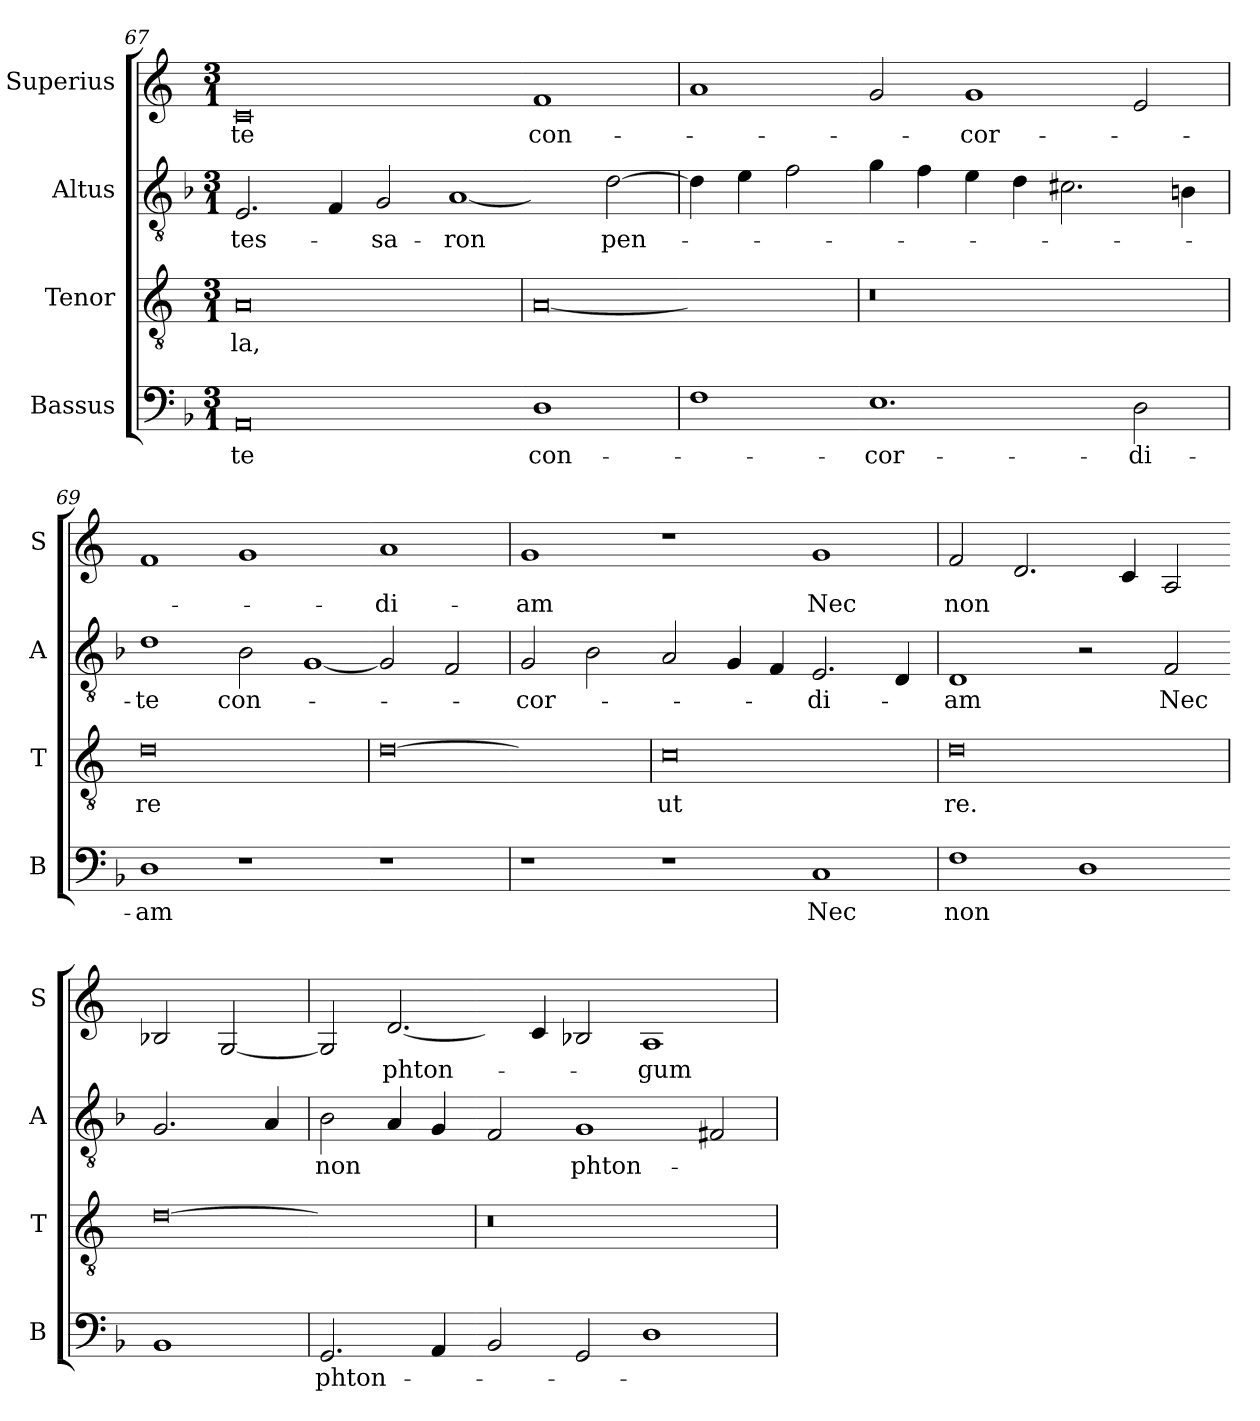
**kern	**text	**kern	**text	**kern	**text	**kern	**text
*part4	*part4	*part3	*part3	*part2	*part2	*part1	*part1
*staff4	*staff4	*staff3	*staff3	*staff2	*staff2	*staff1	*staff1
*I"Bassus	*	*I"Tenor	*	*I"Altus	*	*I"Superius	*
*I'B	*	*I'T	*	*I'A	*	*I'S	*
*clefF4	*	*clefGv2	*	*clefGv2	*	*clefG2	*
*k[b-]	*	*k[]	*	*k[b-]	*	*k[]	*
*M3/1	*	*M3/1	*	*M3/1	*	*M3/1	*
=67	=67	=67	=67	=67	=67	=67	=67
0AA	-te	[y0A	la,	2.E	tes-	0c	-te
.	.	.	.	4F	.	.	.
.	.	.	.	2G	-sa-	.	.
!	!	!	!	!LO:N:vis=1	!	!	!
.	.	.	.	[2A	-ron	.	.
=-	=-	=	=-	=-	=-	=-	=-
!	!	!LO:N:vis=0	!	!	!	!	!
1D	con-	1A_	.	2Ayy]	.	1f	con-
.	.	.	.	[2d	pen-	.	.
=68	=68	=68-	=68	=68	=68	=68	=68
1F	.	1Ayy]	.	4d]	.	1a	.
.	.	.	.	4e	.	.	.
.	.	.	.	2f	.	.	.
=-	=-	=	=-	=-	=-	=-	=-
1.E	-cor-	0r	.	4g	.	2g	.
.	.	.	.	4f	.	.	.
.	.	.	.	4e	.	1g	-cor-
.	.	.	.	4d	.	.	.
.	.	.	.	2.c#X	.	.	.
2D	-di-	.	.	.	.	2e	.
.	.	.	.	4Bn	.	.	.
=69	=69	=69	=69	=69	=69	=69	=69
1D	-am	[y0d	re	1d	-te	1f	.
1r	.	.	.	2B-	con-	1g	.
!	!	!	!	!LO:N:vis=1	!	!	!
.	.	.	.	[2G	.	.	.
=-	=-	=	=-	=-	=-	=-	=-
!	!	!LO:N:vis=0	!	!	!	!	!
1r	.	1d_	.	2G]	.	1a	-di-
.	.	.	.	2F	.	.	.
=70	=70	=70-	=70	=70	=70	=70	=70
1r	.	1dyy]	.	2G	-cor-	1g	-am
.	.	.	.	2B-	.	.	.
=-	=-	=	=-	=-	=-	=-	=-
1r	.	0c	ut	2A	.	1r	.
.	.	.	.	4G	.	.	.
.	.	.	.	4F	.	.	.
1C	Nec	.	.	2.E	-di-	1g	Nec
.	.	.	.	4D	.	.	.
=71	=71	=71	=71	=71	=71	=71	=71
1F	non	[y0d	re.	1D	-am	2f	non
.	.	.	.	.	.	2.d	.
1D	.	.	.	2r	.	.	.
.	.	.	.	.	.	4c	.
.	.	.	.	2F	Nec	2A	.
=-	=-	=	=-	=-	=-	=-	=-
!	!	!LO:N:vis=0	!	!	!	!	!
1BB-	.	1d_	.	2.G	.	2B-X	.
.	.	.	.	.	.	[2G	.
.	.	.	.	4A	.	.	.
=72	=72	=72-	=72	=72	=72	=72	=72
2.GG	phton-	1dyy]	.	2B-	non	2G]	.
!	!	!	!	!	!	!LO:N:vis=2.	!
.	.	.	.	4A	.	[2d	phton-
4AA	.	.	.	4G	.	.	.
=-	=-	=	=-	=-	=-	=-	=-
2BB-	.	0r	.	2F	.	4dyy]	.
.	.	.	.	.	.	4c	.
2GG	.	.	.	1G	phton-	2B-X	.
1D	.	.	.	.	.	1A	-gum
.	.	.	.	2F#X	.	.	.
=	=	=	=	=	=	=	=
*-	*-	*-	*-	*-	*-	*-	*-
